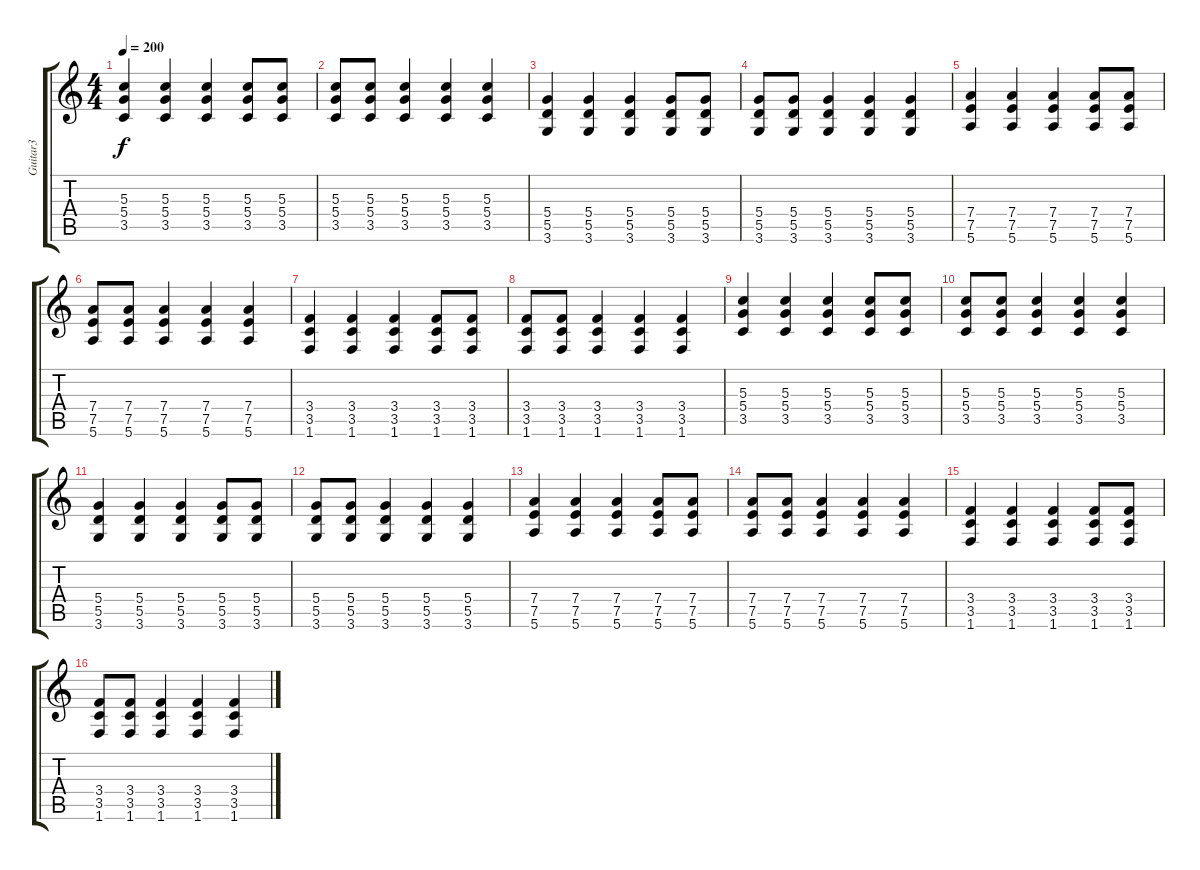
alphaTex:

\track ("Guitar3" "Guitar3") {instrument overdrivenguitar}
\staff {score tabs}
\tuning (E4 B3 G3 D3 A2 E2) {hide}
\ts (4 4)
\tempo 200
\clef g2
\ks c
(5.3 5.4 3.5).4{dy f} (5.3 5.4 3.5).4 (5.3 5.4 3.5).4 (5.3 5.4 3.5).8 (5.3 5.4 3.5).8 |
(5.3 5.4 3.5).8 (5.3 5.4 3.5).8 (5.3 5.4 3.5).4 (5.3 5.4 3.5).4 (5.3 5.4 3.5).4 |
(5.4 5.5 3.6).4 (5.4 5.5 3.6).4 (5.4 5.5 3.6).4 (5.4 5.5 3.6).8 (5.4 5.5 3.6).8 |
(5.4 5.5 3.6).8 (5.4 5.5 3.6).8 (5.4 5.5 3.6).4 (5.4 5.5 3.6).4 (5.4 5.5 3.6).4 |
(7.4 7.5 5.6).4 (7.4 7.5 5.6).4 (7.4 7.5 5.6).4 (7.4 7.5 5.6).8 (7.4 7.5 5.6).8 |
(7.4 7.5 5.6).8 (7.4 7.5 5.6).8 (7.4 7.5 5.6).4 (7.4 7.5 5.6).4 (7.4 7.5 5.6).4 |
(3.4 3.5 1.6).4 (3.4 3.5 1.6).4 (3.4 3.5 1.6).4 (3.4 3.5 1.6).8 (3.4 3.5 1.6).8 |
(3.4 3.5 1.6).8 (3.4 3.5 1.6).8 (3.4 3.5 1.6).4 (3.4 3.5 1.6).4 (3.4 3.5 1.6).4 |
(5.3 5.4 3.5).4 (5.3 5.4 3.5).4 (5.3 5.4 3.5).4 (5.3 5.4 3.5).8 (5.3 5.4 3.5).8 |
(5.3 5.4 3.5).8 (5.3 5.4 3.5).8 (5.3 5.4 3.5).4 (5.3 5.4 3.5).4 (5.3 5.4 3.5).4 |
(5.4 5.5 3.6).4 (5.4 5.5 3.6).4 (5.4 5.5 3.6).4 (5.4 5.5 3.6).8 (5.4 5.5 3.6).8 |
(5.4 5.5 3.6).8 (5.4 5.5 3.6).8 (5.4 5.5 3.6).4 (5.4 5.5 3.6).4 (5.4 5.5 3.6).4 |
(7.4 7.5 5.6).4 (7.4 7.5 5.6).4 (7.4 7.5 5.6).4 (7.4 7.5 5.6).8 (7.4 7.5 5.6).8 |
(7.4 7.5 5.6).8 (7.4 7.5 5.6).8 (7.4 7.5 5.6).4 (7.4 7.5 5.6).4 (7.4 7.5 5.6).4 |
(3.4 3.5 1.6).4 (3.4 3.5 1.6).4 (3.4 3.5 1.6).4 (3.4 3.5 1.6).8 (3.4 3.5 1.6).8 |
(3.4 3.5 1.6).8 (3.4 3.5 1.6).8 (3.4 3.5 1.6).4 (3.4 3.5 1.6).4 (3.4 3.5 1.6).4
